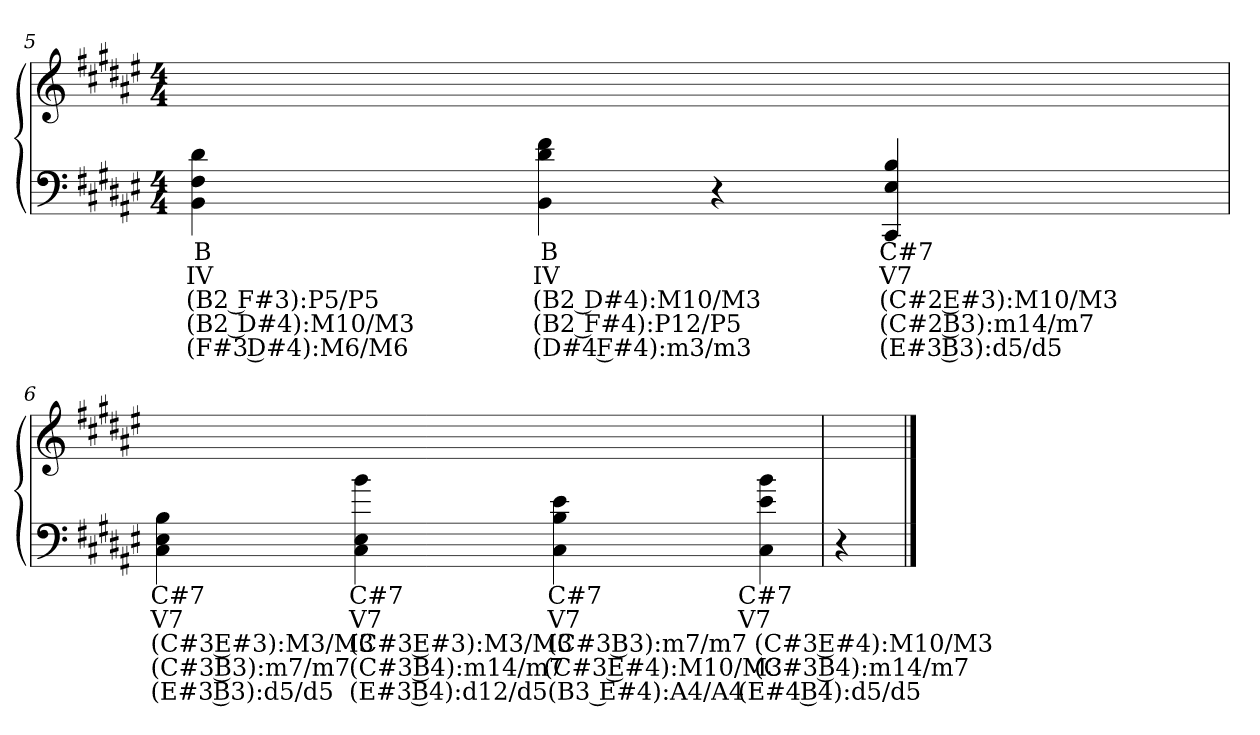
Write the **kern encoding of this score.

**kern	**text	**text	**text	**text	**text	**kern
*part2	*part2	*part2	*part2	*part2	*part2	*part1
*staff2	*staff2	*staff2	*staff2	*staff2	*staff2	*staff1
*clefF4	*	*	*	*	*	*clefG2
*k[f#c#g#d#a#e#]	*	*	*	*	*	*k[f#c#g#d#a#e#]
*F#:	*	*	*	*	*	*F#:
*M4/4	*	*	*	*	*	*M4/4
=5	=5	=5	=5	=5	=5	=5
4BB 4F# 4d#	B	IV	(B2 F#3):P5/P5	(B2 D#4):M10/M3	(F#3 D#4):M6/M6	1ryy
4BB 4d# 4f#	B	IV	(B2 D#4):M10/M3	(B2 F#4):P12/P5	(D#4 F#4):m3/m3	.
4r	.	.	.	.	.	.
4CC# 4E# 4B	C#7	V7	(C#2 E#3):M10/M3	(C#2 B3):m14/m7	(E#3 B3):d5/d5	.
=6	=6	=6	=6	=6	=6	=6
4C# 4E# 4B	C#7	V7	(C#3 E#3):M3/M3	(C#3 B3):m7/m7	(E#3 B3):d5/d5	1ryy
4C# 4E# 4b	C#7	V7	(C#3 E#3):M3/M3	(C#3 B4):m14/m7	(E#3 B4):d12/d5	.
4C# 4B 4e#	C#7	V7	(C#3 B3):m7/m7	(C#3 E#4):M10/M3	(B3 E#4):A4/A4	.
4C# 4e# 4b	C#7	V7	(C#3 E#4):M10/M3	(C#3 B4):m14/m7	(E#4 B4):d5/d5	.
=7	=7	=7	=7	=7	=7	=7
4r	.	.	.	.	.	4ryy
==	==	==	==	==	==	==
*-	*-	*-	*-	*-	*-	*-
